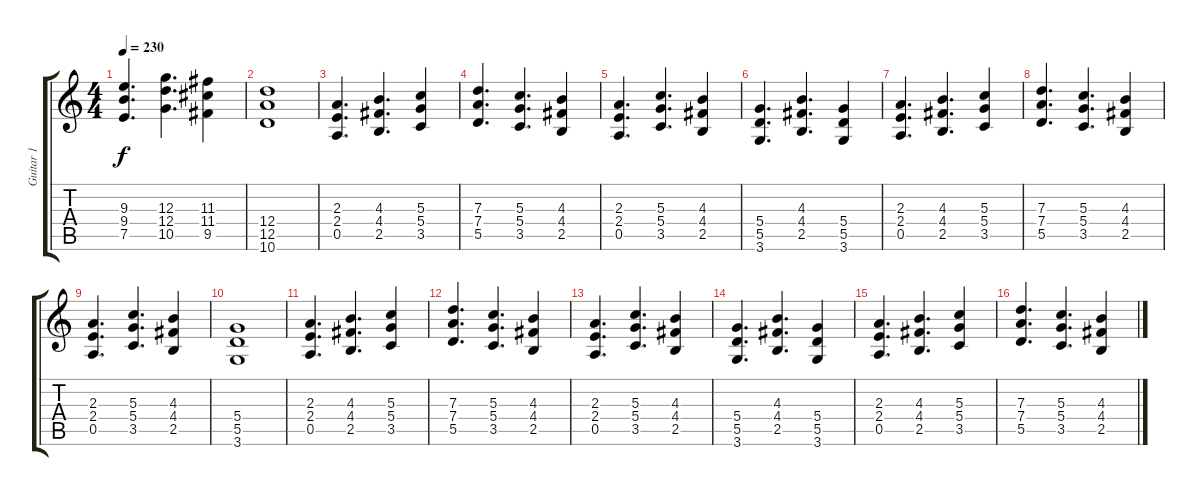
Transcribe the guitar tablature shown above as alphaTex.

\track ("Guitar 1" "Guitar 1") {instrument distortionguitar}
\staff {score tabs}
\tuning (E4 B3 G3 D3 A2 E2) {hide}
\ts (4 4)
\tempo 230
\clef g2
\ks c
(9.3 9.4 7.5).4{d dy f} (12.3 12.4 10.5).4{d} (11.3 11.4 9.5).4 |
(12.4 12.5 10.6).1 |
(2.3 2.4 0.5).4{d} (4.3 4.4 2.5).4{d} (5.3 5.4 3.5).4 |
(7.3 7.4 5.5).4{d} (5.3 5.4 3.5).4{d} (4.3 4.4 2.5).4 |
(2.3 2.4 0.5).4{d} (5.3 5.4 3.5).4{d} (4.3 4.4 2.5).4 |
(5.4 5.5 3.6).4{d} (4.3 4.4 2.5).4{d} (5.4 5.5 3.6).4 |
(2.3 2.4 0.5).4{d} (4.3 4.4 2.5).4{d} (5.3 5.4 3.5).4 |
(7.3 7.4 5.5).4{d} (5.3 5.4 3.5).4{d} (4.3 4.4 2.5).4 |
(2.3 2.4 0.5).4{d} (5.3 5.4 3.5).4{d} (4.3 4.4 2.5).4 |
(5.4 5.5 3.6).1 |
(2.3 2.4 0.5).4{d} (4.3 4.4 2.5).4{d} (5.3 5.4 3.5).4 |
(7.3 7.4 5.5).4{d} (5.3 5.4 3.5).4{d} (4.3 4.4 2.5).4 |
(2.3 2.4 0.5).4{d} (5.3 5.4 3.5).4{d} (4.3 4.4 2.5).4 |
(5.4 5.5 3.6).4{d} (4.3 4.4 2.5).4{d} (5.4 5.5 3.6).4 |
(2.3 2.4 0.5).4{d} (4.3 4.4 2.5).4{d} (5.3 5.4 3.5).4 |
(7.3 7.4 5.5).4{d} (5.3 5.4 3.5).4{d} (4.3 4.4 2.5).4
